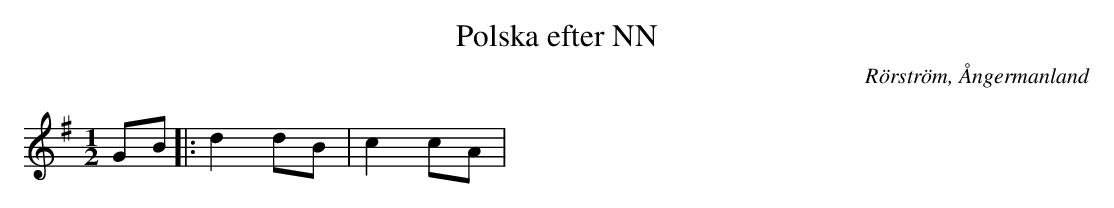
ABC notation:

X:1
T:Polska efter NN
O:Rörström, Ångermanland
M:1/2
L:1/8
K:G
GB|: d2 dB | c2 cA|
